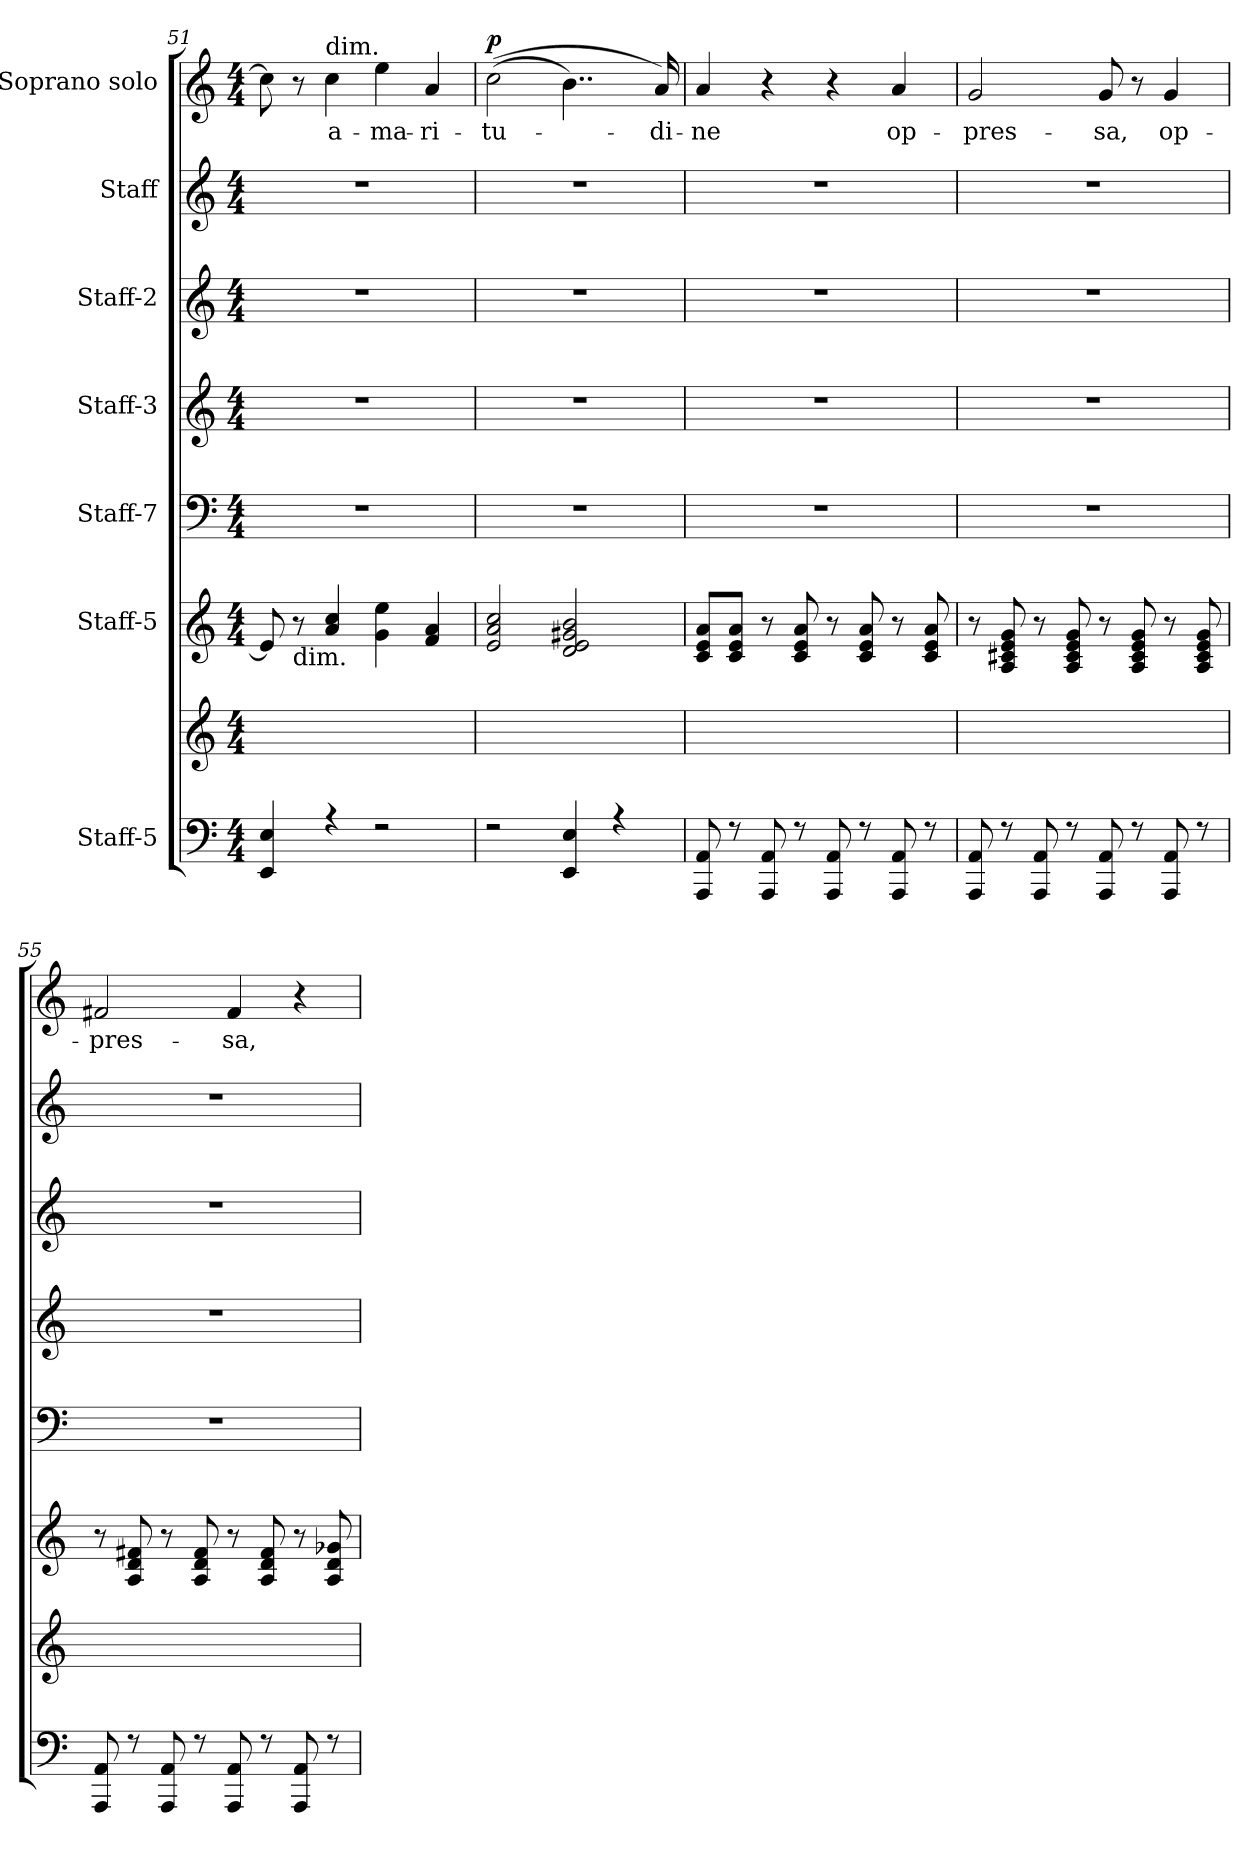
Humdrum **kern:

**kern	**kern	**kern	**kern	**kern	**kern	**kern	**kern	**text	**dynam
*part7	*part7	*part6	*part5	*part4	*part3	*part2	*part1	*part1	*part1
*staff8	*staff7	*staff6	*staff5	*staff4	*staff3	*staff2	*staff1	*staff1	*staff1
*I"Staff-5	*	*I"Staff-5	*I"Staff-7	*I"Staff-3	*I"Staff-2	*I"Staff	*I"Soprano solo	*	*
*clefF4	*clefG2	*clefG2	*clefF4	*clefG2	*clefG2	*clefG2	*clefG2	*	*
*	*	*	*	*ITrd7c12	*	*	*	*	*
*k[]	*k[]	*k[]	*k[]	*k[]	*k[]	*k[]	*k[]	*	*
*C:	*C:	*C:	*C:	*C:	*C:	*C:	*C:	*	*
*M4/4	*M4/4	*M4/4	*M4/4	*M4/4	*M4/4	*M4/4	*M4/4	*	*
=51	=51	=51	=51	=51	=51	=51	=51	=51	=51
*^	*	*	*	*	*	*	*	*	*
4EE/ 4E/	1ryy	1ryy	8e/]	1r	1r	1r	1r	8cc\]	.	.
!	!	!	!LO:TX:b:t=dim.	!	!	!	!	!	!	!
.	.	.	8r	.	.	.	.	8r	.	.
!	!	!	!	!	!	!	!	!LO:TX:a:t=dim.	!	!
!	!	!	!	!	!	!	!	!	!LO:LY:b	!
4r	.	.	4a/ 4cc/	.	.	.	.	4cc\	a-	.
!	!	!	!	!	!	!	!	!	!LO:LY:b	!
2r	.	.	4g\ 4ee\	.	.	.	.	4ee\	-ma-	.
!	!	!	!	!	!	!	!	!	!LO:LY:b	!
.	.	.	4f/ 4a/	.	.	.	.	4a/	-ri-	.
=52	=52	=52	=52	=52	=52	=52	=52	=52	=52	=52
!	!	!	!	!	!	!	!	!	!LO:LY:b	!LO:DY:a
2r	1ryy	1ryy	2e/ 2a/ 2cc/	1r	1r	1r	1r	(>(<2cc\	-tu-	p
4EE/ 4E/	.	.	2d/ 2e/ 2g#X/ 2b/	.	.	.	.	4..b\)	.	.
4r	.	.	.	.	.	.	.	.	.	.
!	!	!	!	!	!	!	!	!	!LO:LY:b	!
.	.	.	.	.	.	.	.	16a/)	-di-	.
=53	=53	=53	=53	=53	=53	=53	=53	=53	=53	=53
!	!	!	!	!	!	!	!	!	!LO:LY:b	!
8AAA/ 8AA/	1ryy	1ryy	8c/ 8e/ 8a/L	1r	1r	1r	1r	4a/	-ne	.
8r	.	.	8c/ 8e/ 8a/J	.	.	.	.	.	.	.
8AAA/ 8AA/	.	.	8r	.	.	.	.	4r	.	.
8r	.	.	8c/ 8e/ 8a/	.	.	.	.	.	.	.
8AAA/ 8AA/	.	.	8r	.	.	.	.	4r	.	.
8r	.	.	8c/ 8e/ 8a/	.	.	.	.	.	.	.
!	!	!	!	!	!	!	!	!	!LO:LY:b	!
8AAA/ 8AA/	.	.	8r	.	.	.	.	4a/	op-	.
8r	.	.	8c/ 8e/ 8a/	.	.	.	.	.	.	.
!!LO:LB:g=z
=54	=54	=54	=54	=54	=54	=54	=54	=54	=54	=54
!	!	!	!	!	!	!	!	!	!LO:LY:b	!
8AAA/ 8AA/	1ryy	1ryy	8r	1r	1r	1r	1r	2g/	-pres-	.
8r	.	.	8A/ 8c#X/ 8e/ 8g/	.	.	.	.	.	.	.
8AAA/ 8AA/	.	.	8r	.	.	.	.	.	.	.
8r	.	.	8A/ 8c#/ 8e/ 8g/	.	.	.	.	.	.	.
!	!	!	!	!	!	!	!	!	!LO:LY:b	!
8AAA/ 8AA/	.	.	8r	.	.	.	.	8g/	-sa,	.
8r	.	.	8A/ 8c#/ 8e/ 8g/	.	.	.	.	8r	.	.
!	!	!	!	!	!	!	!	!	!LO:LY:b	!
8AAA/ 8AA/	.	.	8r	.	.	.	.	4g/	op-	.
8r	.	.	8A/ 8c#/ 8e/ 8g/	.	.	.	.	.	.	.
=55	=55	=55	=55	=55	=55	=55	=55	=55	=55	=55
!	!	!	!	!	!	!	!	!	!LO:LY:b	!
8AAA/ 8AA/	1ryy	1ryy	8r	1r	1r	1r	1r	2f#X/	-pres-	.
8r	.	.	8A/ 8d/ 8f#X/	.	.	.	.	.	.	.
8AAA/ 8AA/	.	.	8r	.	.	.	.	.	.	.
8r	.	.	8A/ 8d/ 8f#/	.	.	.	.	.	.	.
!	!	!	!	!	!	!	!	!	!LO:LY:b	!
8AAA/ 8AA/	.	.	8r	.	.	.	.	4f#/	-sa,	.
8r	.	.	8A/ 8d/ 8f#/	.	.	.	.	.	.	.
8AAA/ 8AA/	.	.	8r	.	.	.	.	4r	.	.
8r	.	.	8A/ 8d/ 8g-X/	.	.	.	.	.	.	.
*v	*v	*	*	*	*	*	*	*	*	*
=	=	=	=	=	=	=	=	=	=
*-	*-	*-	*-	*-	*-	*-	*-	*-	*-
